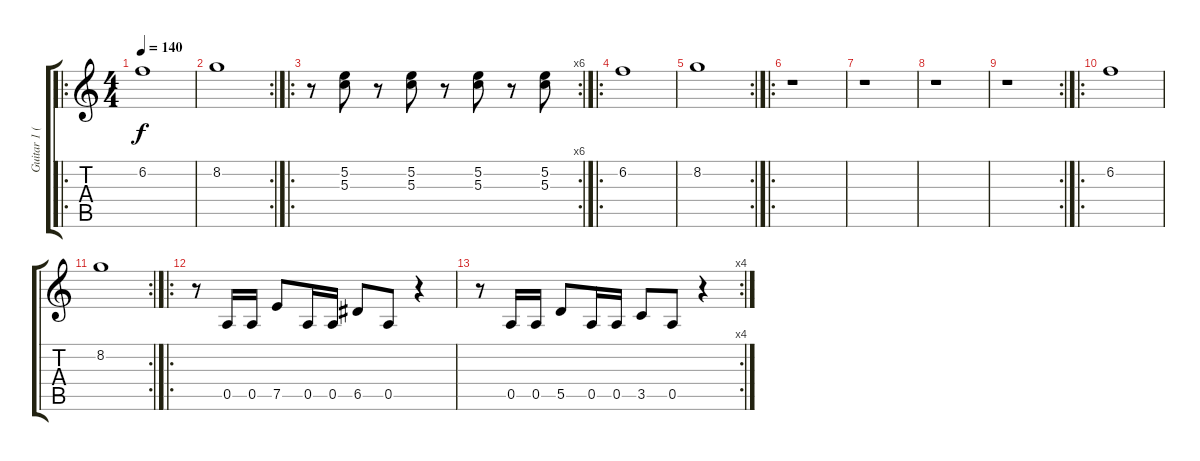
\track ("Guitar 1 (Shatl)" "Guitar 1 (") {instrument overdrivenguitar}
\staff {score tabs}
\tuning (E4 B3 G3 D3 A2 E2) {hide}
\ro
\ts (4 4)
\tempo 140
\clef g2
\ks c
6.2.1{dy f} |
\rc 2
8.2.1 |
\ro
\rc 6
r.8 (5.2 5.3).8 r.8 (5.2 5.3).8 r.8 (5.2 5.3).8 r.8 (5.2 5.3).8 |
\ro
6.2.1 |
\rc 2
8.2.1 |
\ro
r.1 |
r.1 |
r.1 |
\rc 2
r.1 |
\ro
6.2.1 |
\rc 2
8.2.1 |
\ro
r.8 0.5.16 0.5.16 7.5.8 0.5.16 0.5.16 6.5.8 0.5.8 r.4 |
\rc 4
r.8 0.5.16 0.5.16 5.5.8 0.5.16 0.5.16 3.5.8 0.5.8 r.4
